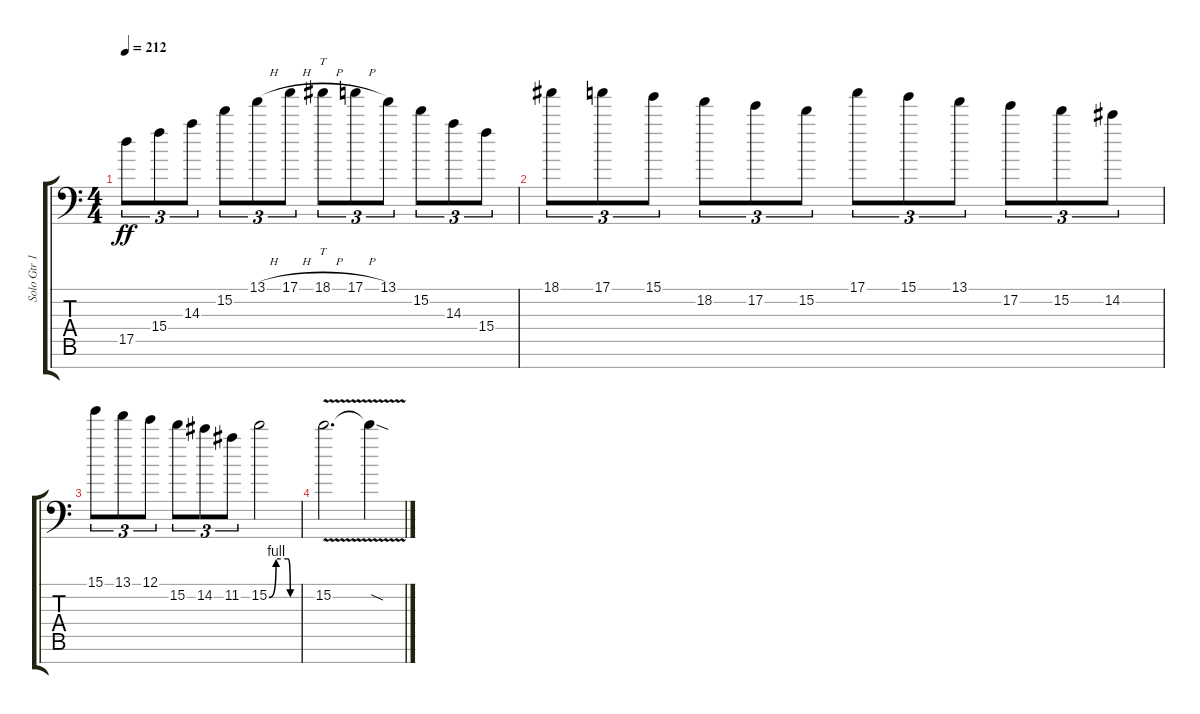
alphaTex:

\track ("Solo Gtr 1" "Solo Gtr 1") {instrument distortionguitar}
\staff {score tabs}
\tuning (E4 B3 G3 D3 A2 E2 A1) {hide}
\ts (4 4)
\tempo 212
\clef f4
\ks c
17.5.8{tu (3 2) dy ff} 15.4.8{tu (3 2)} 14.3.8{tu (3 2)} 15.2.8{tu (3 2)} 13.1{h}.8{tu (3 2)} 17.1{h}.8{tu (3 2)} 18.1{h}.8{tt tu (3 2)} 17.1{h}.8{tu (3 2)} 13.1.8{tu (3 2)} 15.2.8{tu (3 2)} 14.3.8{tu (3 2)} 15.4.8{tu (3 2)} |
18.1.8{tu (3 2)} 17.1.8{tu (3 2)} 15.1.8{tu (3 2)} 18.2.8{tu (3 2)} 17.2.8{tu (3 2)} 15.2.8{tu (3 2)} 17.1.8{tu (3 2)} 15.1.8{tu (3 2)} 13.1.8{tu (3 2)} 17.2.8{tu (3 2)} 15.2.8{tu (3 2)} 14.2.8{tu (3 2)} |
15.1.8{tu (3 2)} 13.1.8{tu (3 2)} 12.1.8{tu (3 2)} 15.2.8{tu (3 2)} 14.2.8{tu (3 2)} 11.2.8{tu (3 2)} 15.2{be (custom 0 0 15 4 40 4 45 0 60 0)}.2 |
15.2{v}.2{d} 15.2{sod t}.4
